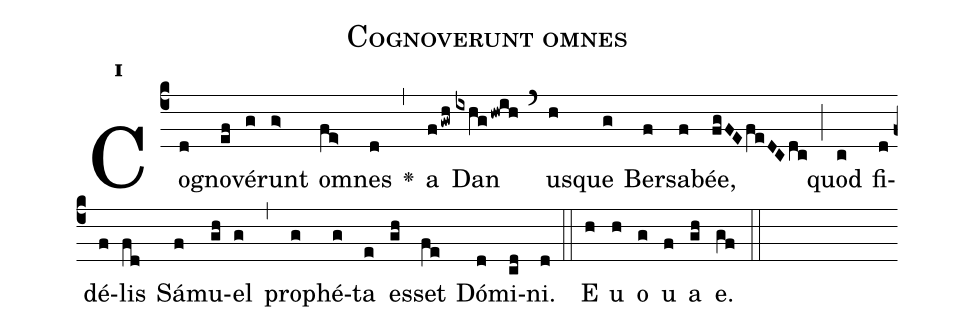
name:Cognoverunt omnes;
office-part:Antiphona;
mode:1;
%%
initial-style: 1;
name: Cognoverunt omnes;
book: Antiphonae & Responsoria/Tomus IV, p. 29;
occasion: Dominica XIII per Annum;
office-part: 1V Ant M-I ad lib;
annotation: 1f;
centering-scheme: english;
font: OFLSortsMillGoudy;
height: 11;
width: 4.5;
%%
(c4)Co(d)gno(ef)vé(g)runt(g>) om(fe>)nes(d) <v>\greheightstar</v>(,) a(fgwh) Dan(ixhg/hwih) (`) us(h)que(g) Ber(f)sa(f)bée,(fgFEfeDCdc) (;) quod(c) fi(d)dé(f)lis(fd) Sá(f)mu(gh)el(g) (,) pro(g)phé(g)ta(e) es(gh)set(fe) Dó(d)mi(cd)ni.(d) (::) E(h) u(h) o(g) u(f) a(gh) e.(gf) (::)
